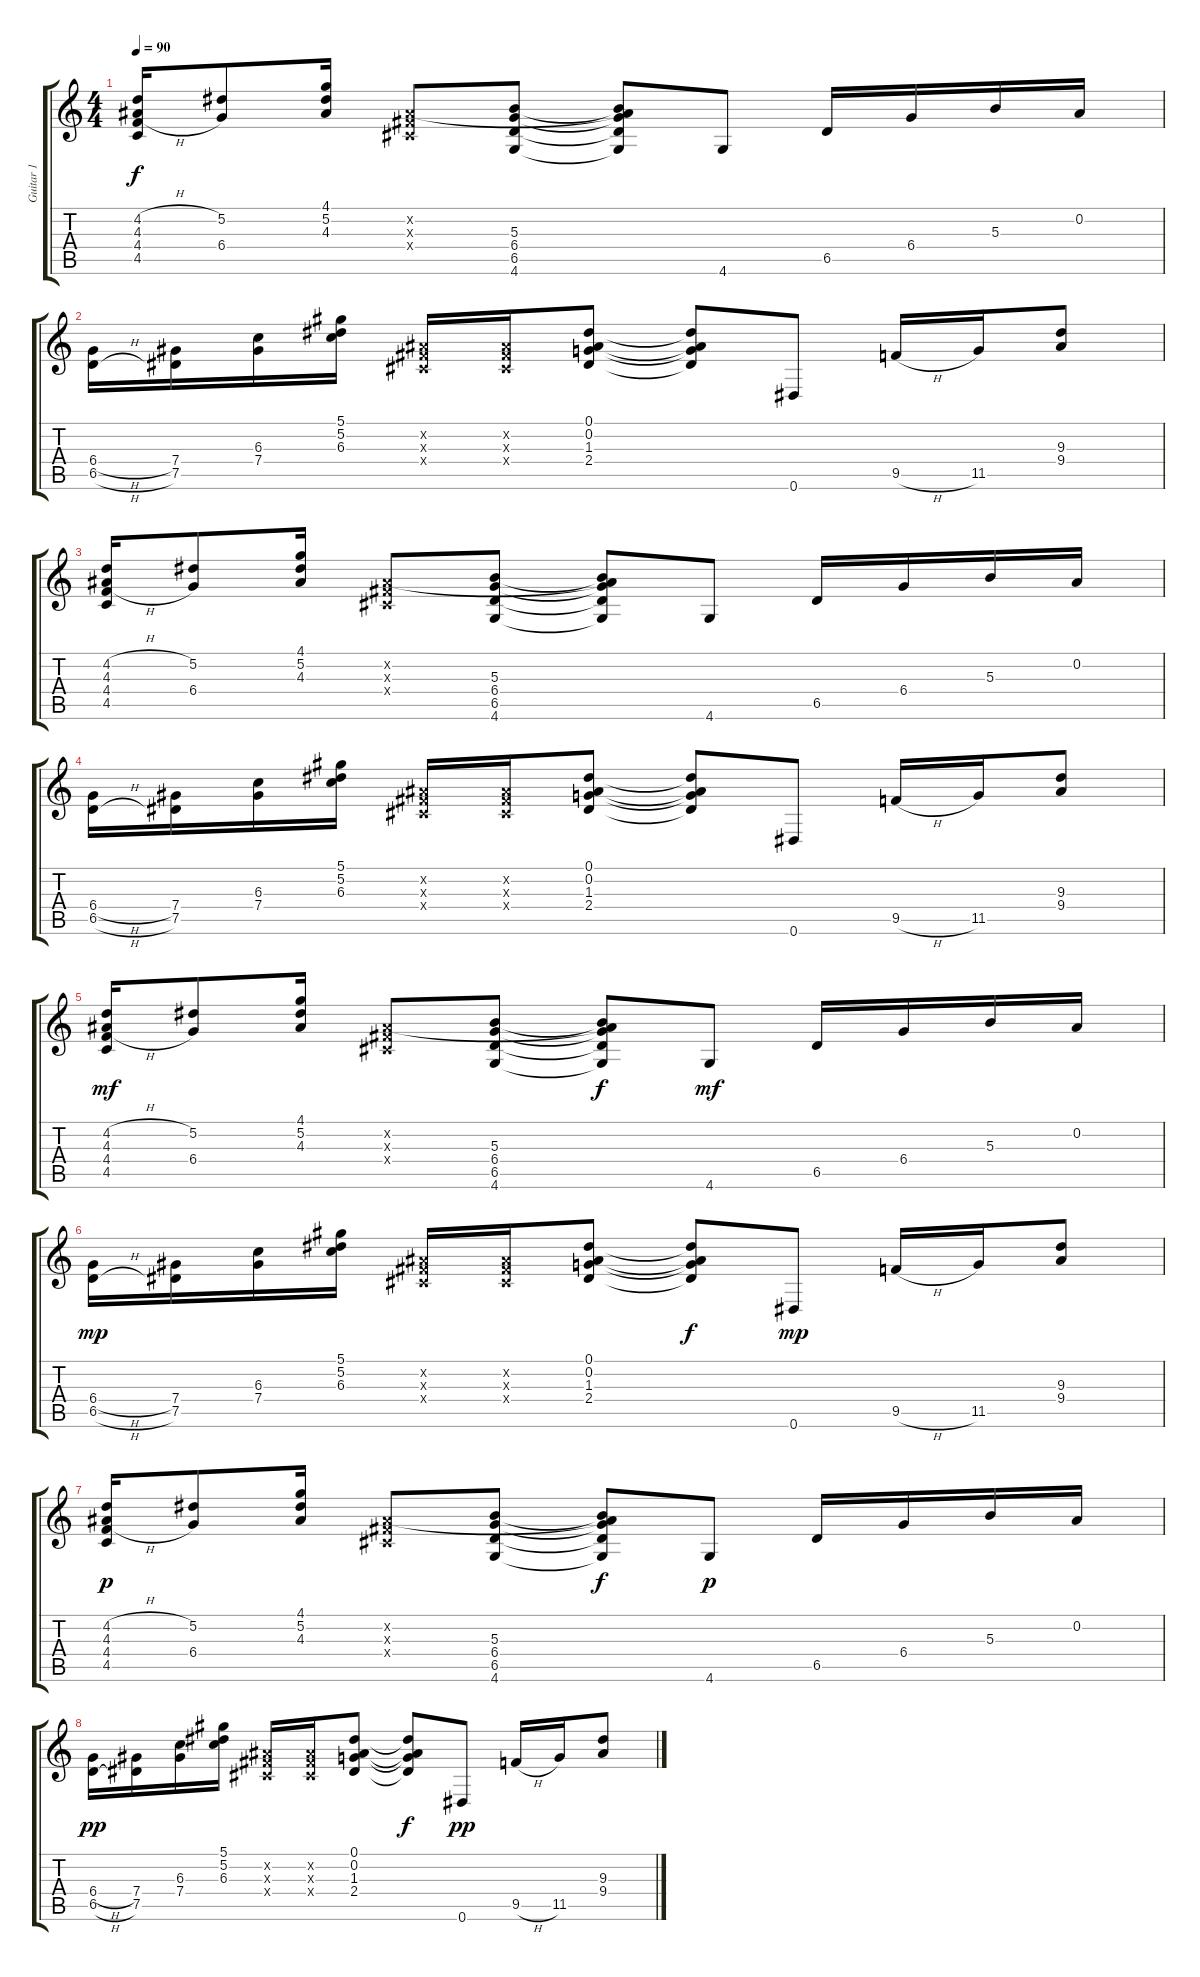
\track ("Guitar 1" "Guitar 1") {instrument electricguitarjazz}
\staff {score tabs}
\tuning (Eb4 Bb3 Gb3 Db3 Ab2 Eb2) {hide}
\ts (4 4)
\tempo 90
\clef g2
\ks c
(4.2{h} 4.3 4.4{h} 4.5).16{dy f} (5.2 6.4).8 (4.1 5.2 4.3).16 (0.2{x} 0.3{x} 0.4{x}).8 (5.3 6.4 6.5 4.6).8 (0.2{t} 5.3{t} 6.4{t} 6.5{t} 4.6{t}).8 4.6.8 6.5.16 6.4.16 5.3.16 0.2.16 |
(6.4{h} 6.5{h}).16 (7.4 7.5).16 (6.3 7.4).16 (5.1 5.2 6.3).16 (0.2{x} 0.3{x} 0.4{x}).16 (0.2{x} 0.3{x} 0.4{x}).16 (0.1 0.2 1.3 2.4).8 (0.1{t} 0.2{t} 1.3{t} 2.4{t}).8 0.6.8 9.5{h}.16 11.5.16 (9.3 9.4).8 |
(4.2{h} 4.3 4.4{h} 4.5).16 (5.2 6.4).8 (4.1 5.2 4.3).16 (0.2{x} 0.3{x} 0.4{x}).8 (5.3 6.4 6.5 4.6).8 (0.2{t} 5.3{t} 6.4{t} 6.5{t} 4.6{t}).8 4.6.8 6.5.16 6.4.16 5.3.16 0.2.16 |
(6.4{h} 6.5{h}).16 (7.4 7.5).16 (6.3 7.4).16 (5.1 5.2 6.3).16 (0.2{x} 0.3{x} 0.4{x}).16 (0.2{x} 0.3{x} 0.4{x}).16 (0.1 0.2 1.3 2.4).8 (0.1{t} 0.2{t} 1.3{t} 2.4{t}).8 0.6.8 9.5{h}.16 11.5.16 (9.3 9.4).8 |
(4.2{h} 4.3 4.4{h} 4.5).16{dy mf} (5.2 6.4).8 (4.1 5.2 4.3).16 (0.2{x} 0.3{x} 0.4{x}).8 (5.3 6.4 6.5 4.6).8 (0.2{t} 5.3{t} 6.4{t} 6.5{t} 4.6{t}).8{dy f} 4.6.8{dy mf} 6.5.16 6.4.16 5.3.16 0.2.16 |
(6.4{h} 6.5{h}).16{dy mp} (7.4 7.5).16 (6.3 7.4).16 (5.1 5.2 6.3).16 (0.2{x} 0.3{x} 0.4{x}).16 (0.2{x} 0.3{x} 0.4{x}).16 (0.1 0.2 1.3 2.4).8 (0.1{t} 0.2{t} 1.3{t} 2.4{t}).8{dy f} 0.6.8{dy mp} 9.5{h}.16 11.5.16 (9.3 9.4).8 |
(4.2{h} 4.3 4.4{h} 4.5).16{dy p} (5.2 6.4).8 (4.1 5.2 4.3).16 (0.2{x} 0.3{x} 0.4{x}).8 (5.3 6.4 6.5 4.6).8 (0.2{t} 5.3{t} 6.4{t} 6.5{t} 4.6{t}).8{dy f} 4.6.8{dy p} 6.5.16 6.4.16 5.3.16 0.2.16 |
(6.4{h} 6.5{h}).16{dy pp} (7.4 7.5).16 (6.3 7.4).16 (5.1 5.2 6.3).16 (0.2{x} 0.3{x} 0.4{x}).16 (0.2{x} 0.3{x} 0.4{x}).16 (0.1 0.2 1.3 2.4).8 (0.1{t} 0.2{t} 1.3{t} 2.4{t}).8{dy f} 0.6.8{dy pp} 9.5{h}.16 11.5.16 (9.3 9.4).8
